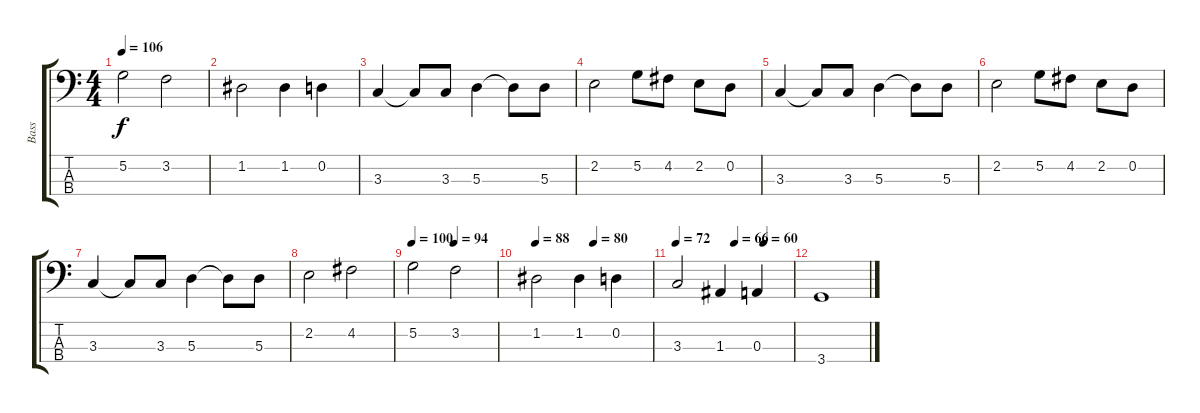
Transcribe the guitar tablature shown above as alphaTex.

\track ("Bass" "Bass") {instrument electricbasspick}
\staff {score tabs}
\tuning (G2 D2 A1 E1) {hide}
\ts (4 4)
\tempo 106
\clef f4
\ks c
5.2.2{dy f} 3.2.2 |
1.2.2 1.2.4 0.2.4 |
3.3.4 3.3{t}.8 3.3.8 5.3.4 5.3{t}.8 5.3.8 |
2.2.2 5.2.8 4.2.8 2.2.8 0.2.8 |
3.3.4 3.3{t}.8 3.3.8 5.3.4 5.3{t}.8 5.3.8 |
2.2.2 5.2.8 4.2.8 2.2.8 0.2.8 |
3.3.4 3.3{t}.8 3.3.8 5.3.4 5.3{t}.8 5.3.8 |
2.2.2 4.2.2 |
\tempo 100
\tempo (94 0.5)
5.2.2 3.2.2 |
\tempo 88
\tempo (80 0.5)
1.2.2 1.2.4 0.2.4 |
\tempo 72
\tempo (66 0.5)
\tempo (60 0.75)
3.3.2 1.3.4 0.3.4 |
3.4.1
